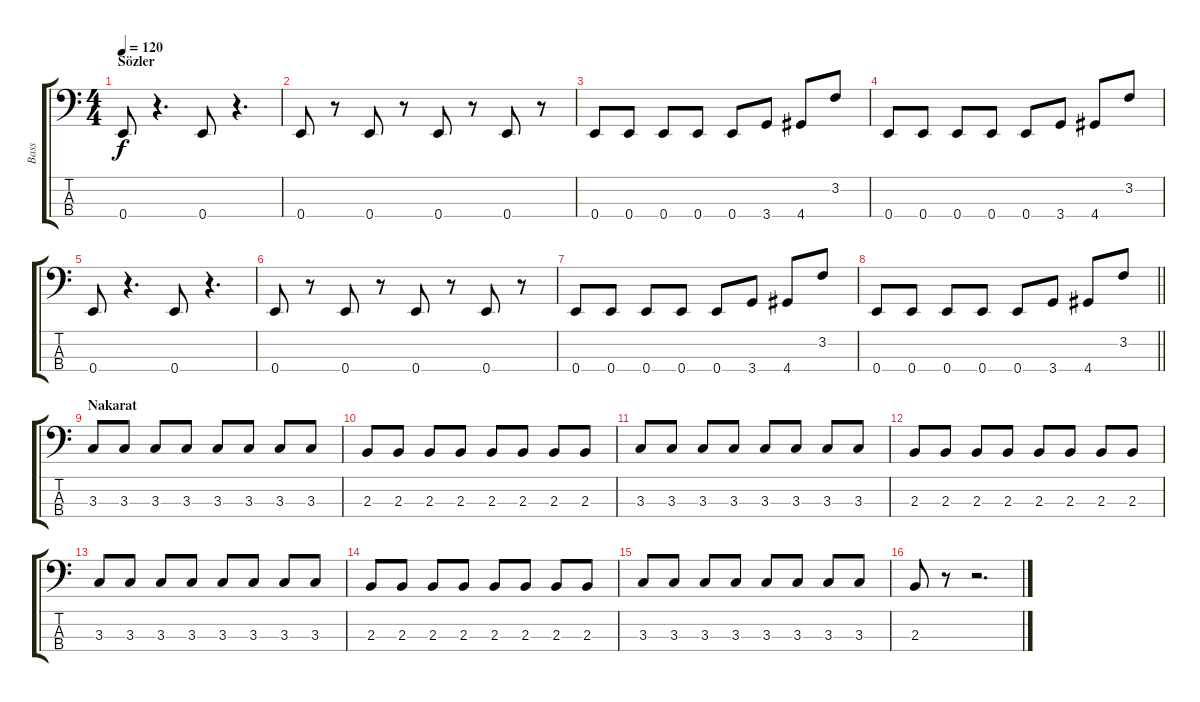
\track ("Bass" "Bass") {instrument electricbassfinger}
\staff {score tabs}
\tuning (G2 D2 A1 E1) {hide}
\ts (4 4)
\section ("" "Sözler")
\tempo 120
\clef f4
\ks c
0.4.8{dy f} r.4{d} 0.4.8 r.4{d} |
0.4.8 r.8 0.4.8 r.8 0.4.8 r.8 0.4.8 r.8 |
0.4.8 0.4.8 0.4.8 0.4.8 0.4.8 3.4.8 4.4.8 3.2.8 |
0.4.8 0.4.8 0.4.8 0.4.8 0.4.8 3.4.8 4.4.8 3.2.8 |
0.4.8 r.4{d} 0.4.8 r.4{d} |
0.4.8 r.8 0.4.8 r.8 0.4.8 r.8 0.4.8 r.8 |
0.4.8 0.4.8 0.4.8 0.4.8 0.4.8 3.4.8 4.4.8 3.2.8 |
\barLineRight lightlight
0.4.8 0.4.8 0.4.8 0.4.8 0.4.8 3.4.8 4.4.8 3.2.8 |
\section ("" "Nakarat")
3.3.8 3.3.8 3.3.8 3.3.8 3.3.8 3.3.8 3.3.8 3.3.8 |
2.3.8 2.3.8 2.3.8 2.3.8 2.3.8 2.3.8 2.3.8 2.3.8 |
3.3.8 3.3.8 3.3.8 3.3.8 3.3.8 3.3.8 3.3.8 3.3.8 |
2.3.8 2.3.8 2.3.8 2.3.8 2.3.8 2.3.8 2.3.8 2.3.8 |
3.3.8 3.3.8 3.3.8 3.3.8 3.3.8 3.3.8 3.3.8 3.3.8 |
2.3.8 2.3.8 2.3.8 2.3.8 2.3.8 2.3.8 2.3.8 2.3.8 |
3.3.8 3.3.8 3.3.8 3.3.8 3.3.8 3.3.8 3.3.8 3.3.8 |
2.3.8 r.8 r.2{d}
